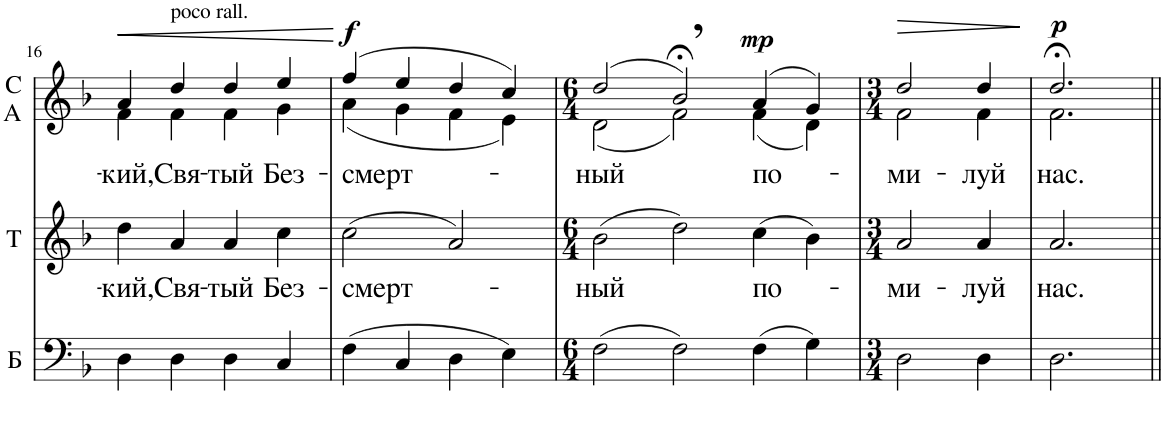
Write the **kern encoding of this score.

**kern	**kern	**text	**kern	**text	**dynam
*part3	*part2	*part2	*part1	*part1	*part1
*staff3	*staff2	*staff2	*staff1	*staff1	*staff1
*I"Б	*I"T	*	*I"C A	*	*
*	*I'T	*	*I'C A	*	*
!!LO:PB:g=z
*clefF4	*clefG2	*	*clefG2	*	*
*k[b-]	*k[b-]	*	*k[b-]	*	*
*M4/4	*M4/4	*	*M4/4	*	*
=16	=16	=16	=16	=16	=16
!	!	!LO:LY:b	!	!LO:LY:b	!LO:HP:b
*	*	*	*^	*	*
4D\	4dd\	-кий,	4a/	4f\	-кий,	<
!	!	!	!LO:TX:a:t=poco rall.	!	!	!
!	!	!LO:LY:b	!	!	!LO:LY:b	!
4D\	4a/	Свя-	4dd/	4f\	Свя-	.
!	!	!LO:LY:b	!	!	!LO:LY:b	!
4D\	4a/	-тый	4dd/	4f\	-тый	.
!	!	!LO:LY:b	!	!	!LO:LY:b	!
4C/	4cc\	Без-	4ee/	4g\	Без-	.
*	*	*	*v	*v	*	*
.	.	.	.	.	[
=17	=17	=17	=17	=17	=17
!	!	!LO:LY:b	!	!LO:LY:b	!LO:DY:a
*	*	*	*^	*	*
(4F\	(2cc\	-смерт-	(4ff/	(4a\	-смерт-	f
4C/	.	.	4ee/	4g\	.	.
4D\	2a/)	.	4dd/	4f\	.	.
4E\)	.	.	4cc/)	4e\)	.	.
=18	=18	=18	=18	=18	=18	=18
*M6/4	*M6/4	*	*M6/4	*	*	*
!	!	!LO:LY:b	!	!	!LO:LY:b	!
(2F\	(2b-\	ный	(2dd/	(2d\	ный	.
2F\)	2dd\)	.	2b-;</)	2f\)	.	.
!	!	!	!LO:TX:a:t=,	!	!	!
!	!	!LO:LY:b	!	!	!LO:LY:b	!LO:DY:a
(4F\	(4cc\	по-	(4a/	(4f\	по-	mp
4G\)	4b-\)	.	4g/)	4d\)	.	.
=19	=19	=19	=19	=19	=19	=19
*M3/4	*M3/4	*	*M3/4	*	*	*
!	!	!LO:LY:b	!	!	!LO:LY:b	!LO:HP:b
2D\	2a/	ми-	2dd/	2f\	ми-	>
!	!	!LO:LY:b	!	!	!LO:LY:b	!
4D\	4a/	-луй	4dd/	4f\	-луй	.
*	*	*	*v	*v	*	*
.	.	.	.	.	]
=20	=20	=20	=20	=20	=20
!	!	!LO:LY:b	!	!LO:LY:b	!LO:DY:a
*	*	*	*^	*	*
2.D\	2.a/	нас.	2.dd;</	2.f\	нас.	p
*	*	*	*v	*v	*	*
=||	=||	=||	=||	=||	=||
*-	*-	*-	*-	*-	*-
